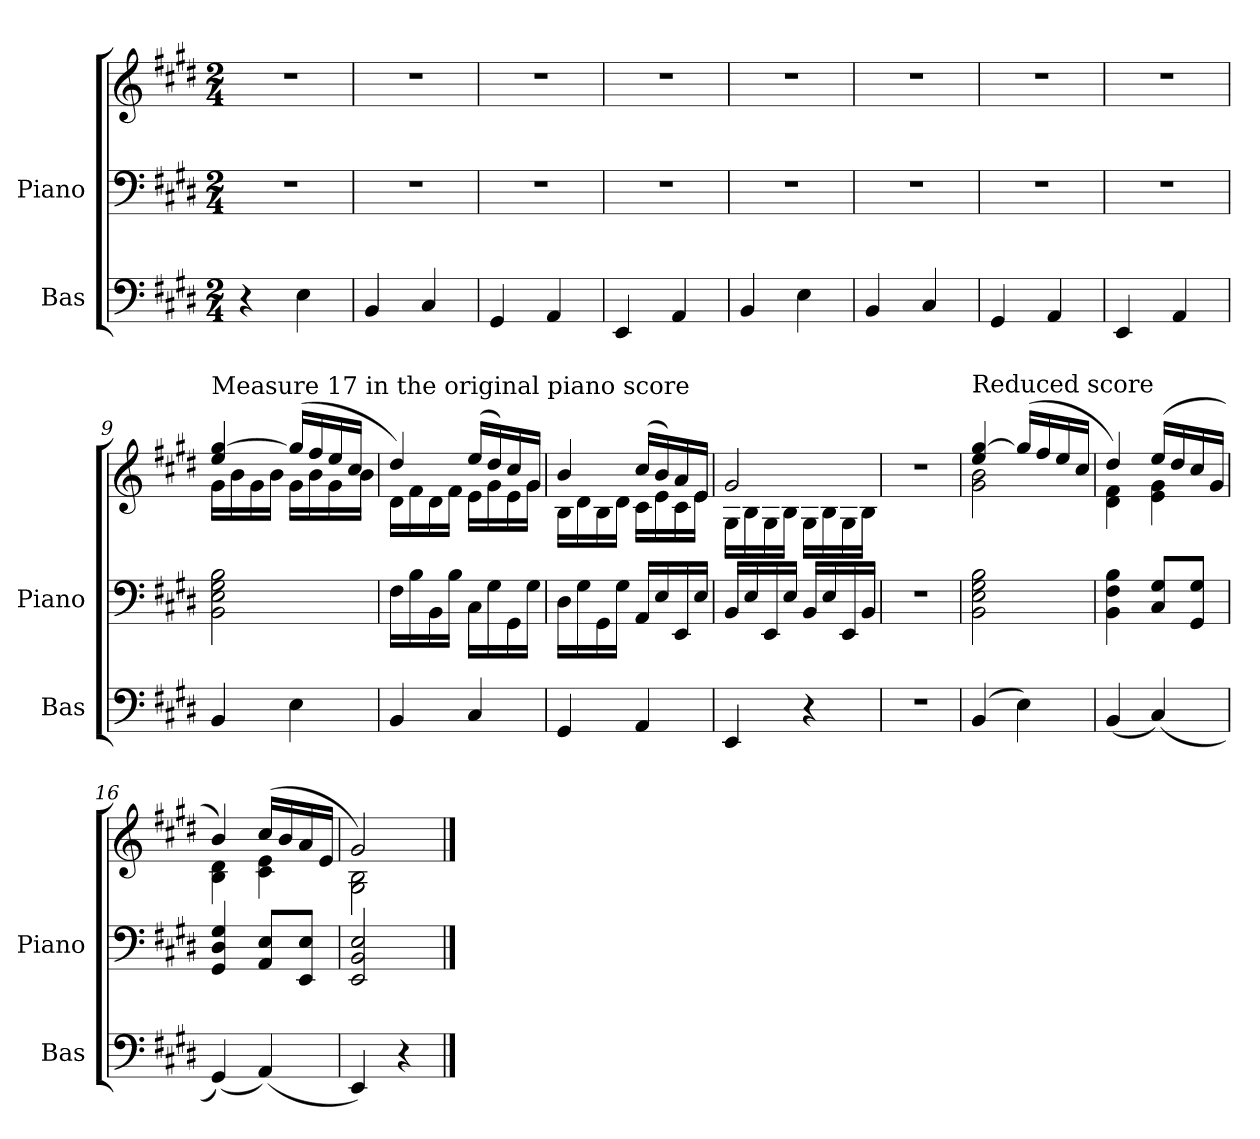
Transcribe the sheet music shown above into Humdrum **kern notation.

**kern	**kern	**kern
*part2	*part1	*part1
*staff3	*staff2	*staff1
*I"Bas	*I"Piano	*
*I'Bas	*I'Piano	*
*clefF4	*clefF4	*clefG2
*ITrd7c12	*	*
*k[f#c#g#d#]	*k[f#c#g#d#]	*k[f#c#g#d#]
*M2/4	*M2/4	*M2/4
*MM50	*MM50	*MM50
=1	=1	=1
4r	2r	2r
4EE\	.	.
=2	=2	=2
4BBB/	2r	2r
4CC#/	.	.
=3	=3	=3
4GGG#/	2r	2r
4AAA/	.	.
=4	=4	=4
4EEE/	2r	2r
4AAA/	.	.
!!LO:LB:g=z
=5	=5	=5
4BBB/	2r	2r
4EE\	.	.
=6	=6	=6
4BBB/	2r	2r
4CC#/	.	.
=7	=7	=7
4GGG#/	2r	2r
4AAA/	.	.
=8	=8	=8
4EEE/	2r	2r
4AAA/	.	.
!!LO:LB:g=z
=9	=9	=9
*	*	*^
!	!	!LO:TX:a:t=Measure 17 in the original piano score	!
4BBB/	2BB\ 2E\ 2G#\ 2B\	4ee/ [4gg#/	16g#\LL
.	.	.	16b\
.	.	.	16g#\
.	.	.	16b\JJ
4EE\	.	(16gg#/LL]	16g#\LL
.	.	16ff#/	16b\
.	.	16ee/	16g#\
.	.	16cc#/JJ	16b\JJ
=10	=10	=10	=10
4BBB/	16F#\LL	4dd#/)	16d#\LL
.	16B\	.	16f#\
.	16BB\	.	16d#\
.	16B\JJ	.	16f#\JJ
4CC#/	16C#\LL	(16ee/LL	16e\LL
.	16G#\	16dd#/)	16g#\
.	16GG#\	16cc#/	16e\
.	16G#\JJ	16g#/JJ	16g#\JJ
=11	=11	=11	=11
4GGG#/	16D#\LL	4b/	16B\LL
.	16G#\	.	16d#\
.	16GG#\	.	16B\
.	16G#\JJ	.	16d#\JJ
4AAA/	16AA/LL	(16cc#/LL	16c#\LL
.	16E/	16b/)	16e\
.	16EE/	16a/	16c#\
.	16E/JJ	16e/JJ	16e\JJ
=12	=12	=12	=12
4EEE/	16BB/LL	2g#/	16G#\LL
.	16E/	.	16B\
.	16EE/	.	16G#\
.	16E/JJ	.	16B\JJ
4r	16BB/LL	.	16G#\LL
.	16E/	.	16B\
.	16EE/	.	16G#\
.	16BB/JJ	.	16B\JJ
*	*	*v	*v
!!LO:LB:g=z
=13	=13	=13
2r	2r	2r
!!LO:LB:g=z
=14	=14	=14
*	*	*^
!	!	!LO:TX:a:t=Reduced score	!
(4BBB/	2BB\ 2E\ 2G#\ 2B\	4ee/ [4gg#/	2g#\ 2b\
4EE\)	.	(16gg#/LL]	.
.	.	16ff#/	.
.	.	16ee/	.
.	.	16cc#/JJ	.
=15	=15	=15	=15
(4BBB/	4BB\ 4F#\ 4B\	4dd#/)	4d#\ 4f#\
(4CC#/)	8C#/ 8G#/L	(16ee/LL	4e\ 4g#\
.	.	16dd#/	.
.	8GG#/ 8G#/J	16cc#/	.
.	.	16g#/JJ	.
=16	=16	=16	=16
(4GGG#/)	4GG#/ 4D#/ 4G#/	4b/)	4B\ 4d#\
(4AAA/)	8AA/ 8E/L	(16cc#/LL	4c#\ 4e\
.	.	16b/	.
.	8EE/ 8E/J	16a/	.
.	.	16e/JJ	.
=17	=17	=17	=17
4EEE/)	2EE/ 2BB/ 2E/	2g#/)	2G#\ 2B\
4r	.	.	.
*	*	*v	*v
==	==	==
*-	*-	*-
